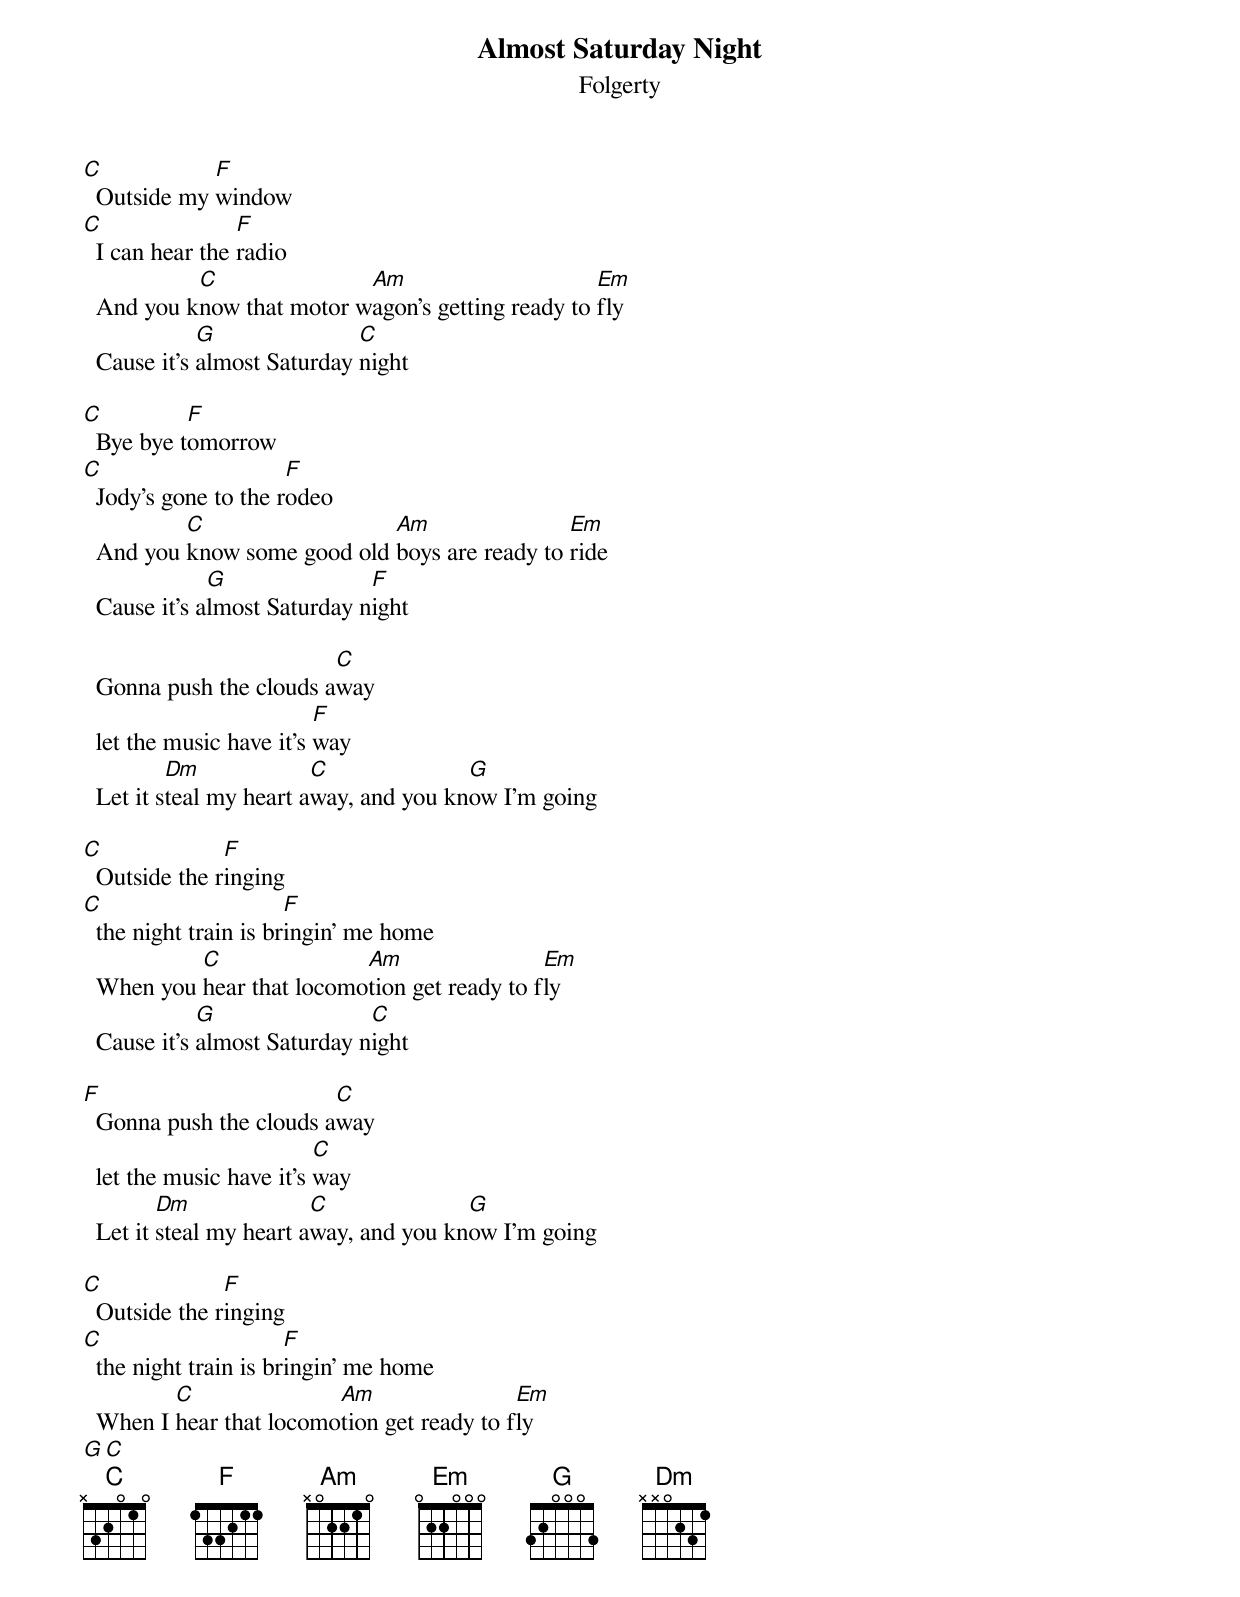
Almost Saturday Night
Folgerty
C            F
  Outside my window
C                F
  I can hear the radio
           C               Am                      Em
  And you know that motor wagon's getting ready to fly
             G               C
  Cause it's almost Saturday night

C          F
  Bye bye tomorrow
C                     F
  Jody's gone to the rodeo
          C                  Am                Em
  And you know some good old boys are ready to ride
              G               F
  Cause it's almost Saturday night

                         C
  Gonna push the clouds away
                          F
  let the music have it's way
          Dm             C              G
  Let it steal my heart away, and you know I'm going

C              F
  Outside the ringing
C                      F
  the night train is bringin' me home
           C               Am                 Em
  When you hear that locomotion get ready to fly
             G                C
  Cause it's almost Saturday night

F                        C
  Gonna push the clouds away
                          C
  let the music have it's way
         Dm              C              G
  Let it steal my heart away, and you know I'm going

C              F
  Outside the ringing
C                      F
  the night train is bringin' me home
         C               Am                 Em
  When I hear that locomotion get ready to fly
             G               C
